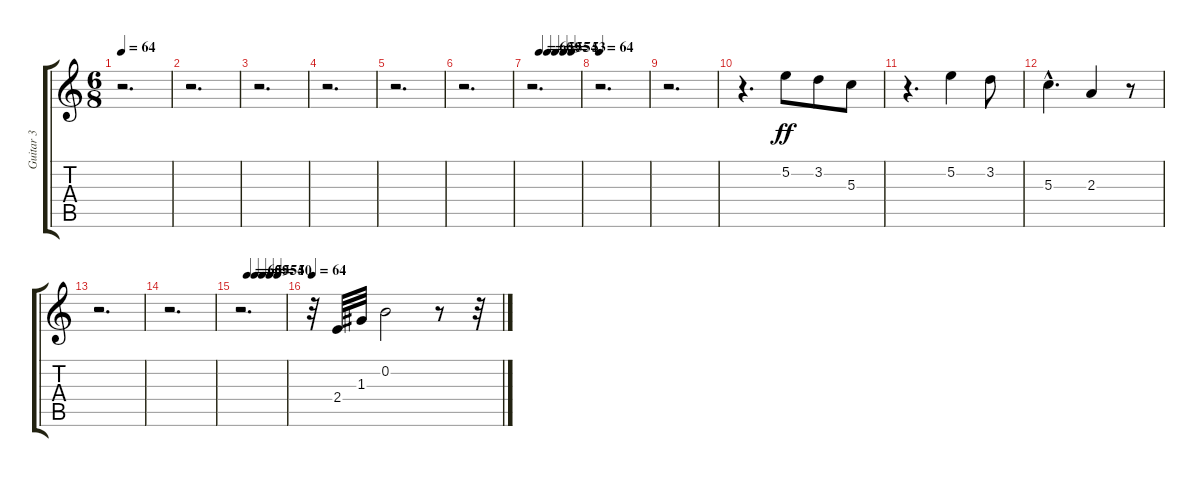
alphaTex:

\track ("Guitar 3" "Guitar 3") {instrument acousticguitarnylon}
\staff {score tabs}
\tuning (E4 B3 G3 D3 A2 E2) {hide}
\ts (6 8)
\tempo 64
\clef g2
\ks c
r.2{d dy ff instrument acousticguitarnylon} |
r.2{d} |
r.2{d} |
r.2{d} |
r.2{d} |
r.2{d} |
\tempo (60 0.16666666666666666)
\tempo (59 0.3333333333333333)
\tempo (55 0.5)
\tempo (54 0.6666666666666666)
\tempo (53 0.8333333333333334)
r.2{d} |
\tempo 64
r.2{d} |
r.2{d} |
r.4{d} 5.2.8 3.2.8 5.3.8 |
r.4{d} 5.2.4 3.2.8 |
5.3{hac}.4{d} 2.3.4 r.8 |
r.2{d} |
r.2{d} |
\tempo (60 0.16666666666666666)
\tempo (59 0.3333333333333333)
\tempo (55 0.5)
\tempo (54 0.6666666666666666)
\tempo (50 0.8333333333333334)
r.2{d} |
\tempo 64
r.32 2.4.32 1.3.32 0.2.2 r.8 r.32
